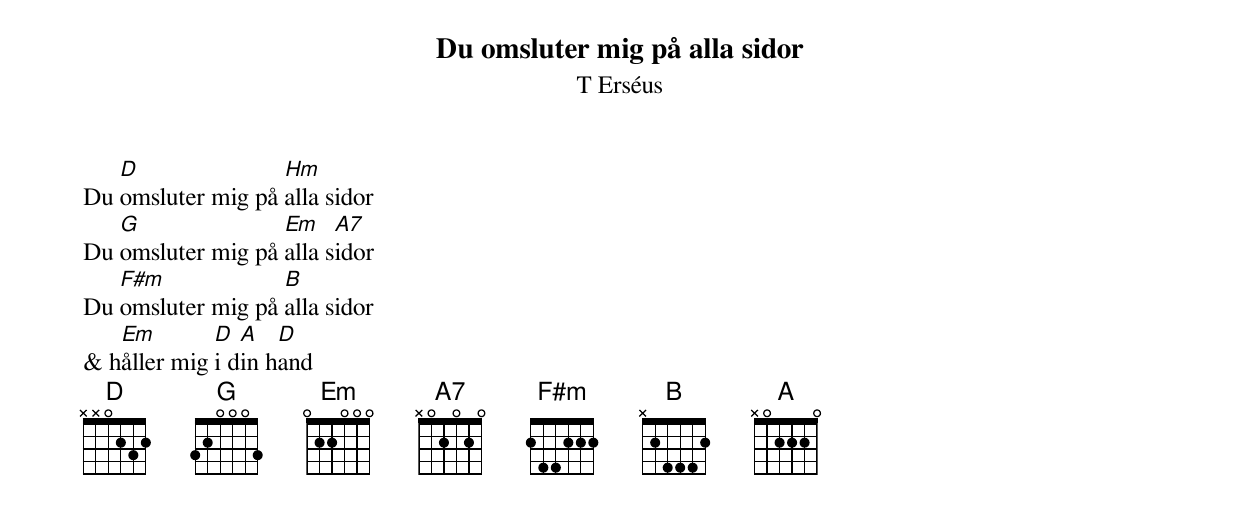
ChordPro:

{t:Du omsluter mig på alla sidor}
{st:T Erséus}
Du [D]omsluter mig på [Hm]alla sidor
Du [G]omsluter mig på [Em]alla s[A7]idor
Du [F#m]omsluter mig på [B]alla sidor
& h[Em]åller mig [D]i d[A]in h[D]and
